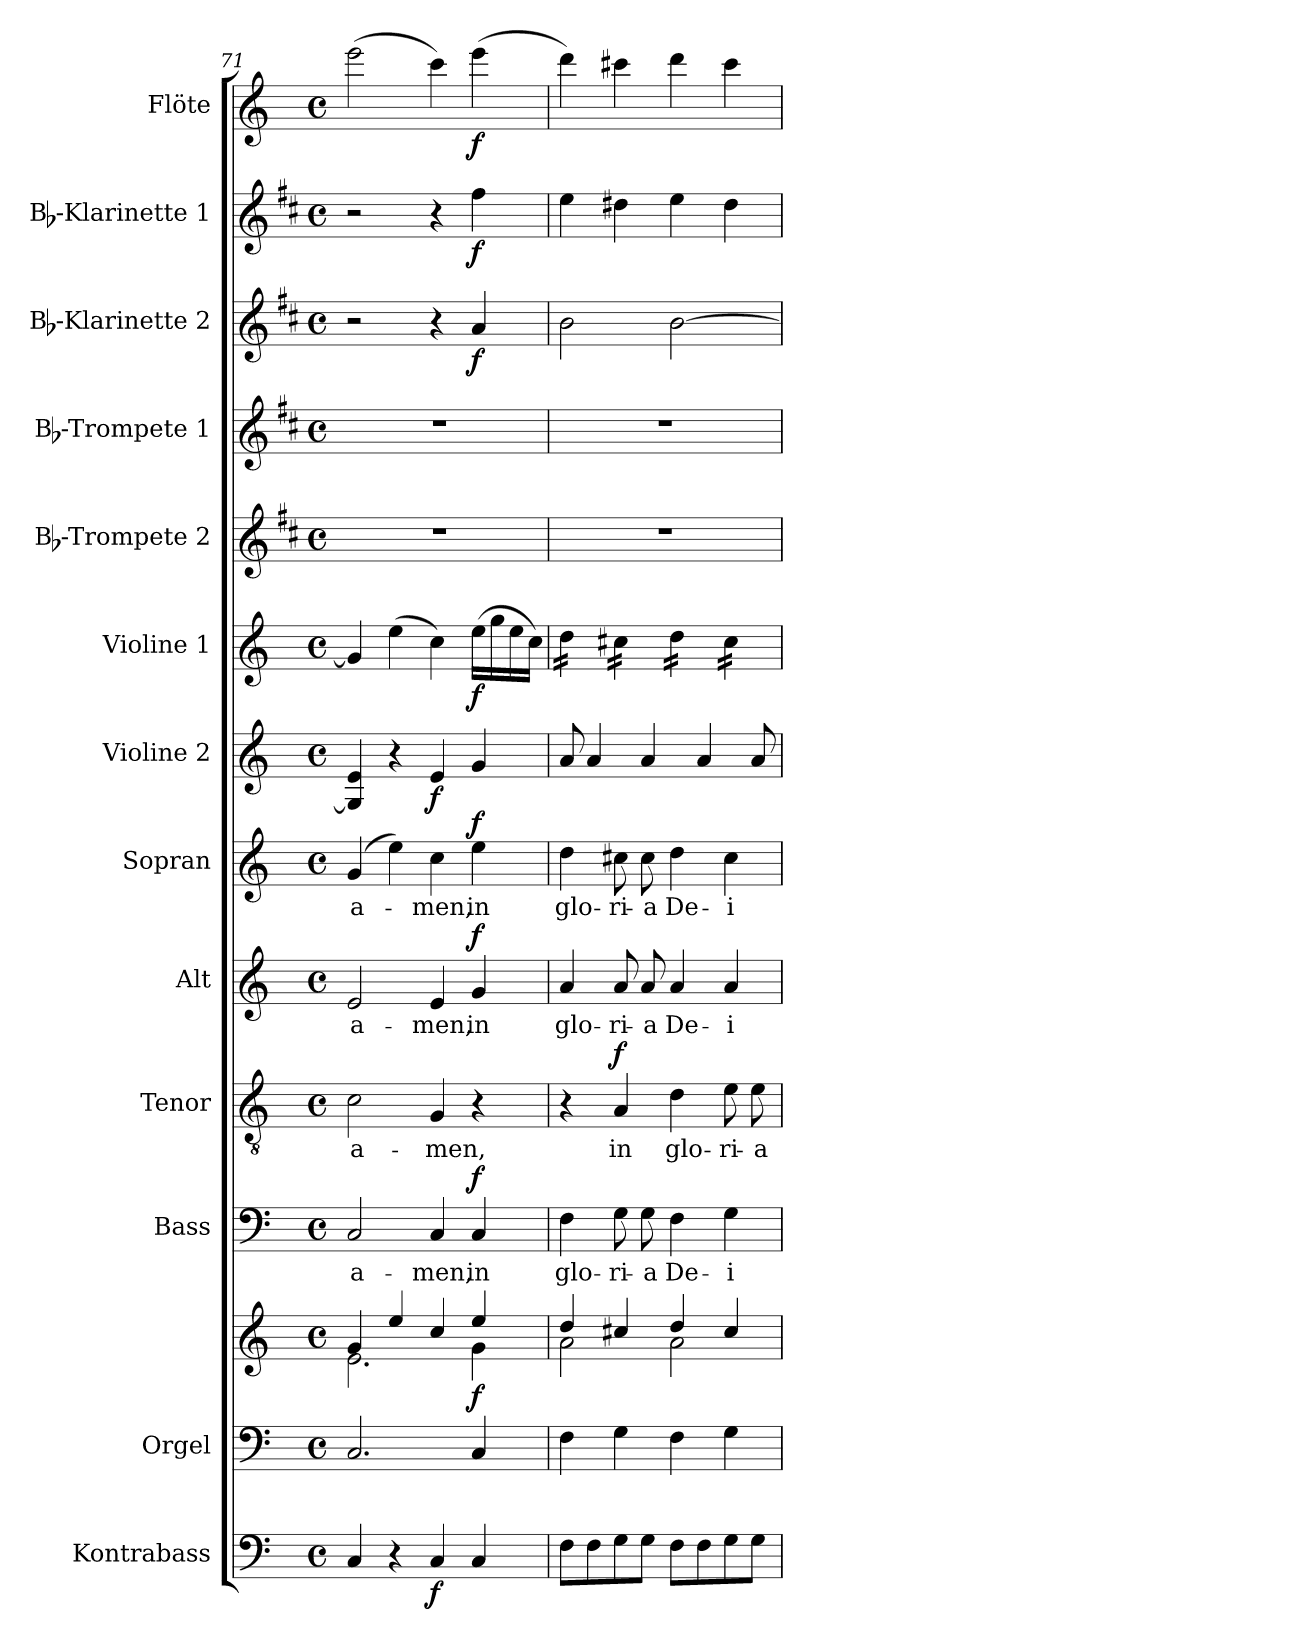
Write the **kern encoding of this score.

**kern	**dynam	**kern	**kern	**dynam	**kern	**text	**dynam	**kern	**text	**dynam	**kern	**text	**dynam	**kern	**text	**dynam	**kern	**dynam	**kern	**dynam	**kern	**kern	**kern	**dynam	**kern	**dynam	**kern	**dynam
*part13	*part13	*part12	*part12	*part12	*part11	*part11	*part11	*part10	*part10	*part10	*part9	*part9	*part9	*part8	*part8	*part8	*part7	*part7	*part6	*part6	*part5	*part4	*part3	*part3	*part2	*part2	*part1	*part1
*staff14	*staff14	*staff13	*staff12	*staff12/13	*staff11	*staff11	*staff11	*staff10	*staff10	*staff10	*staff9	*staff9	*staff9	*staff8	*staff8	*staff8	*staff7	*staff7	*staff6	*staff6	*staff5	*staff4	*staff3	*staff3	*staff2	*staff2	*staff1	*staff1
*I"Kontrabass	*	*I"Orgel	*	*	*I"Bass	*	*	*I"Tenor	*	*	*I"Alt	*	*	*I"Sopran	*	*	*I"Violine 2	*	*I"Violine 1	*	*I"Bb-Trompete 2	*I"Bb-Trompete 1	*I"Bb-Klarinette 2	*	*I"Bb-Klarinette 1	*	*I"Flöte	*
*I'Kb.	*	*I'Org.	*	*	*I'B.	*	*	*I'T.	*	*	*I'A.	*	*	*I'S.	*	*	*I'Vl. 2	*	*I'Vl. 1	*	*I'Bb Trp. 2	*I'Bb Trp. 1	*I'Bb Kl. 2	*	*I'Bb Kl. 1	*	*I'Fl.	*
*clefF4	*	*clefF4	*clefG2	*	*clefF4	*	*	*clefGv2	*	*	*clefG2	*	*	*clefG2	*	*	*clefG2	*	*clefG2	*	*clefG2	*clefG2	*clefG2	*	*clefG2	*	*clefG2	*
*ITrd7c12	*	*	*	*	*	*	*	*	*	*	*	*	*	*	*	*	*	*	*	*	*ITrd1c2	*ITrd1c2	*ITrd1c2	*	*ITrd1c2	*	*	*
*k[]	*	*k[]	*k[]	*	*k[]	*	*	*k[]	*	*	*k[]	*	*	*k[]	*	*	*k[]	*	*k[]	*	*k[]	*k[]	*k[]	*	*k[]	*	*k[]	*
*C:	*	*C:	*C:	*	*C:	*	*	*C:	*	*	*C:	*	*	*C:	*	*	*C:	*	*C:	*	*C:	*C:	*C:	*	*C:	*	*C:	*
*M4/4	*	*M4/4	*M4/4	*	*M4/4	*	*	*M4/4	*	*	*M4/4	*	*	*M4/4	*	*	*M4/4	*	*M4/4	*	*M4/4	*M4/4	*M4/4	*	*M4/4	*	*M4/4	*
*met(c)	*	*met(c)	*met(c)	*	*met(c)	*	*	*met(c)	*	*	*met(c)	*	*	*met(c)	*	*	*met(c)	*	*met(c)	*	*met(c)	*met(c)	*met(c)	*	*met(c)	*	*met(c)	*
=71	=71	=71	=71	=71	=71	=71	=71	=71	=71	=71	=71	=71	=71	=71	=71	=71	=71	=71	=71	=71	=71	=71	=71	=71	=71	=71	=71	=71
*	*	*	*^	*	*	*	*	*	*	*	*	*	*	*	*	*	*	*	*	*	*	*	*	*	*	*	*	*
!	!	!	!	!	!	!	!LO:LY:b	!	!	!LO:LY:b	!	!	!LO:LY:b	!	!	!LO:LY:b	!	!	!	!	!	!	!	!	!	!	!	!	!
4CC/	.	2.C/	4g/	2.e\	.	2C/	a-	.	2c\	a-	.	2e/	a-	.	(4g/	a-	.	4G/] 4e/	.	4g/]	.	1r	1r	2r	.	2r	.	(>2eee\	.
4r	.	.	4ee/	.	.	.	.	.	.	.	.	.	.	.	4ee\)	.	.	4r	.	(>4ee\	.	.	.	.	.	.	.	.	.
!	!LO:DY:b	!	!	!	!	!	!LO:LY:b	!	!	!LO:LY:b	!	!	!LO:LY:b	!	!	!LO:LY:b	!	!	!LO:DY:b	!	!	!	!	!	!	!	!	!	!
4CC/	f	.	4cc/	.	.	4C/	-men,	.	4G/	-men,	.	4e/	-men,	.	4cc\	-men,	.	4e/	f	4cc\)	.	.	.	4r	.	4r	.	4ccc\)	.
!	!	!	!	!	!LO:DY:b	!	!LO:LY:b	!LO:DY:a	!	!	!	!	!LO:LY:b	!LO:DY:a	!	!LO:LY:b	!LO:DY:a	!	!	!	!LO:DY:b	!	!	!	!LO:DY:b	!	!LO:DY:b	!	!LO:DY:b
4CC/	.	4C/	4ee/	4g\	f	4C/	in	f	4r	.	.	4g/	in	f	4ee\	in	f	4g/	.	(>16ee\LL	f	.	.	4g/	f	4ee\	f	(>4eee\	f
.	.	.	.	.	.	.	.	.	.	.	.	.	.	.	.	.	.	.	.	16gg\	.	.	.	.	.	.	.	.	.
.	.	.	.	.	.	.	.	.	.	.	.	.	.	.	.	.	.	.	.	16ee\	.	.	.	.	.	.	.	.	.
.	.	.	.	.	.	.	.	.	.	.	.	.	.	.	.	.	.	.	.	16cc\JJ)	.	.	.	.	.	.	.	.	.
=72	=72	=72	=72	=72	=72	=72	=72	=72	=72	=72	=72	=72	=72	=72	=72	=72	=72	=72	=72	=72	=72	=72	=72	=72	=72	=72	=72	=72	=72
!	!	!	!	!	!	!	!LO:LY:b	!	!	!	!	!	!LO:LY:b	!	!	!LO:LY:b	!	!	!	!	!	!	!	!	!	!	!	!	!
*	*	*	*	*	*	*	*	*	*	*	*	*	*	*	*	*	*	*	*	*tremolo	*	*	*	*	*	*	*	*	*
8FF\L	.	4F\	4dd/	2a\	.	4F\	glo-	.	4r	.	.	4a/	glo-	.	4dd\	glo-	.	8a/	.	16dd\LL	.	1r	1r	2a\	.	4dd\	.	4ddd\)	.
.	.	.	.	.	.	.	.	.	.	.	.	.	.	.	.	.	.	.	.	16dd\	.	.	.	.	.	.	.	.	.
8FF\	.	.	.	.	.	.	.	.	.	.	.	.	.	.	.	.	.	4a/	.	16dd\	.	.	.	.	.	.	.	.	.
.	.	.	.	.	.	.	.	.	.	.	.	.	.	.	.	.	.	.	.	16dd\JJ	.	.	.	.	.	.	.	.	.
!	!	!	!	!	!	!	!LO:LY:b	!	!	!LO:LY:b	!LO:DY:a	!	!LO:LY:b	!	!	!LO:LY:b	!	!	!	!	!	!	!	!	!	!	!	!	!
8GG\	.	4G\	4cc#X/	.	.	8G\	-ri-	.	4A/	in	f	8a/	-ri-	.	8cc#X\	-ri-	.	.	.	16cc#X\LL	.	.	.	.	.	4cc#X\	.	4ccc#X\	.
.	.	.	.	.	.	.	.	.	.	.	.	.	.	.	.	.	.	.	.	16cc#X\	.	.	.	.	.	.	.	.	.
!	!	!	!	!	!	!	!LO:LY:b	!	!	!	!	!	!LO:LY:b	!	!	!LO:LY:b	!	!	!	!	!	!	!	!	!	!	!	!	!
8GG\J	.	.	.	.	.	8G\	-a	.	.	.	.	8a/	-a	.	8cc#\	-a	.	4a/	.	16cc#X\	.	.	.	.	.	.	.	.	.
.	.	.	.	.	.	.	.	.	.	.	.	.	.	.	.	.	.	.	.	16cc#X\JJ	.	.	.	.	.	.	.	.	.
!	!	!	!	!	!	!	!LO:LY:b	!	!	!LO:LY:b	!	!	!LO:LY:b	!	!	!LO:LY:b	!	!	!	!	!	!	!	!	!	!	!	!	!
8FF\L	.	4F\	4dd/	2a\	.	4F\	De-	.	4d\	glo-	.	4a/	De-	.	4dd\	De-	.	.	.	16dd\LL	.	.	.	[2a\	.	4dd\	.	4ddd\	.
.	.	.	.	.	.	.	.	.	.	.	.	.	.	.	.	.	.	.	.	16dd\	.	.	.	.	.	.	.	.	.
8FF\	.	.	.	.	.	.	.	.	.	.	.	.	.	.	.	.	.	4a/	.	16dd\	.	.	.	.	.	.	.	.	.
.	.	.	.	.	.	.	.	.	.	.	.	.	.	.	.	.	.	.	.	16dd\JJ	.	.	.	.	.	.	.	.	.
!	!	!	!	!	!	!	!LO:LY:b	!	!	!LO:LY:b	!	!	!LO:LY:b	!	!	!LO:LY:b	!	!	!	!	!	!	!	!	!	!	!	!	!
8GG\	.	4G\	4cc#/	.	.	4G\	-i	.	8e\	-ri-	.	4a/	-i	.	4cc#\	-i	.	.	.	16cc#\LL	.	.	.	.	.	4cc#\	.	4ccc#\	.
.	.	.	.	.	.	.	.	.	.	.	.	.	.	.	.	.	.	.	.	16cc#\	.	.	.	.	.	.	.	.	.
!	!	!	!	!	!	!	!	!	!	!LO:LY:b	!	!	!	!	!	!	!	!	!	!	!	!	!	!	!	!	!	!	!
8GG\J	.	.	.	.	.	.	.	.	8e\	-a	.	.	.	.	.	.	.	8a/	.	16cc#\	.	.	.	.	.	.	.	.	.
.	.	.	.	.	.	.	.	.	.	.	.	.	.	.	.	.	.	.	.	16cc#\JJ	.	.	.	.	.	.	.	.	.
*	*	*	*	*	*	*	*	*	*	*	*	*	*	*	*	*	*	*	*	*Xtremolo	*	*	*	*	*	*	*	*	*
*	*	*	*v	*v	*	*	*	*	*	*	*	*	*	*	*	*	*	*	*	*	*	*	*	*	*	*	*	*	*
=	=	=	=	=	=	=	=	=	=	=	=	=	=	=	=	=	=	=	=	=	=	=	=	=	=	=	=	=
*-	*-	*-	*-	*-	*-	*-	*-	*-	*-	*-	*-	*-	*-	*-	*-	*-	*-	*-	*-	*-	*-	*-	*-	*-	*-	*-	*-	*-
